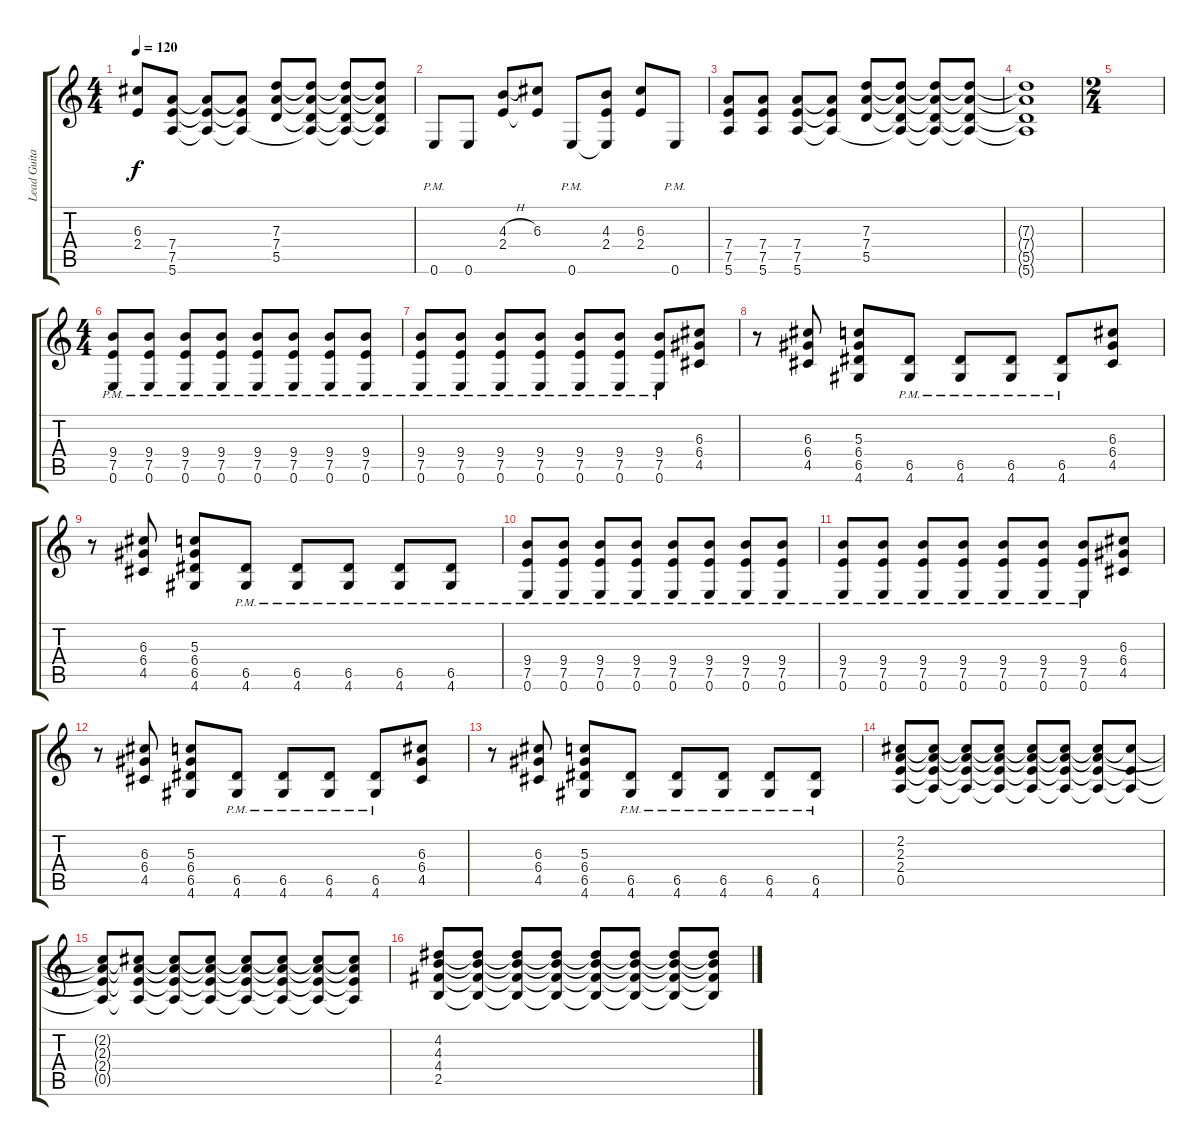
\track ("Lead Guitar" "Lead Guita") {instrument overdrivenguitar}
\staff {score tabs}
\tuning (E4 B3 G3 D3 A2 E2) {hide}
\ts (4 4)
\tempo 120
\clef g2
\ks c
(6.3 2.4).8{dy f} (7.4 7.5 5.6).8 (7.4{t} 7.5{t} 5.6{t}).8 (7.4{t} 7.5{t} 5.6{t}).8 (7.3 7.4 5.5).8 (7.3{t} 7.4{t} 5.5{t} 5.6{t}).8 (7.3{t} 7.4{t} 5.5{t} 5.6{t}).8 (7.3{t} 7.4{t} 5.5{t} 5.6{t}).8 |
0.6{pm}.8 0.6.8 (4.3{h} 2.4).8 (6.3 2.4{t}).8 0.6{pm}.8 (4.3 2.4 0.6{t}).8 (6.3 2.4).8 0.6{pm}.8 |
(7.4 7.5 5.6).8 (7.4 7.5 5.6).8 (7.4 7.5 5.6).8 (7.4{t} 7.5{t} 5.6{t}).8 (7.3 7.4 5.5).8 (7.3{t} 7.4{t} 5.5{t} 5.6{t}).8 (7.3{t} 7.4{t} 5.5{t} 5.6{t}).8 (7.3{t} 7.4{t} 5.5{t} 5.6{t}).8 |
(7.3{t} 7.4{t} 5.5{t} 5.6{t}).1 |
\ts (2 4)
|
\ts (4 4)
(9.4{pm} 7.5{pm} 0.6{pm}).8 (9.4{pm} 7.5{pm} 0.6{pm}).8 (9.4{pm} 7.5{pm} 0.6{pm}).8 (9.4{pm} 7.5{pm} 0.6{pm}).8 (9.4{pm} 7.5{pm} 0.6{pm}).8 (9.4{pm} 7.5{pm} 0.6{pm}).8 (9.4{pm} 7.5{pm} 0.6{pm}).8 (9.4{pm} 7.5{pm} 0.6{pm}).8 |
(9.4{pm} 7.5{pm} 0.6{pm}).8 (9.4{pm} 7.5{pm} 0.6{pm}).8 (9.4{pm} 7.5{pm} 0.6{pm}).8 (9.4{pm} 7.5{pm} 0.6{pm}).8 (9.4{pm} 7.5{pm} 0.6{pm}).8 (9.4{pm} 7.5{pm} 0.6{pm}).8 (9.4{pm} 7.5{pm} 0.6{pm}).8 (6.3 6.4 4.5).8 |
r.8 (6.3 6.4 4.5).8 (5.3 6.4 6.5 4.6).8 (6.5{pm} 4.6{pm}).8 (6.5{pm} 4.6{pm}).8 (6.5{pm} 4.6{pm}).8 (6.5{pm} 4.6{pm}).8 (6.3 6.4 4.5).8 |
r.8 (6.3 6.4 4.5).8 (5.3 6.4 6.5 4.6).8 (6.5{pm} 4.6{pm}).8 (6.5{pm} 4.6{pm}).8 (6.5{pm} 4.6{pm}).8 (6.5{pm} 4.6{pm}).8 (6.5{pm} 4.6{pm}).8 |
(9.4{pm} 7.5{pm} 0.6{pm}).8 (9.4{pm} 7.5{pm} 0.6{pm}).8 (9.4{pm} 7.5{pm} 0.6{pm}).8 (9.4{pm} 7.5{pm} 0.6{pm}).8 (9.4{pm} 7.5{pm} 0.6{pm}).8 (9.4{pm} 7.5{pm} 0.6{pm}).8 (9.4{pm} 7.5{pm} 0.6{pm}).8 (9.4{pm} 7.5{pm} 0.6{pm}).8 |
(9.4{pm} 7.5{pm} 0.6{pm}).8 (9.4{pm} 7.5{pm} 0.6{pm}).8 (9.4{pm} 7.5{pm} 0.6{pm}).8 (9.4{pm} 7.5{pm} 0.6{pm}).8 (9.4{pm} 7.5{pm} 0.6{pm}).8 (9.4{pm} 7.5{pm} 0.6{pm}).8 (9.4{pm} 7.5{pm} 0.6{pm}).8 (6.3 6.4 4.5).8 |
r.8 (6.3 6.4 4.5).8 (5.3 6.4 6.5 4.6).8 (6.5{pm} 4.6{pm}).8 (6.5{pm} 4.6{pm}).8 (6.5{pm} 4.6{pm}).8 (6.5{pm} 4.6{pm}).8 (6.3 6.4 4.5).8 |
r.8 (6.3 6.4 4.5).8 (5.3 6.4 6.5 4.6).8 (6.5{pm} 4.6{pm}).8 (6.5{pm} 4.6{pm}).8 (6.5{pm} 4.6{pm}).8 (6.5{pm} 4.6{pm}).8 (6.5{pm} 4.6{pm}).8 |
(2.2 2.3 2.4 0.5).8 (2.2{t} 2.3{t} 2.4{t} 0.5{t}).8 (2.2{t} 2.3{t} 2.4{t} 0.5{t}).8 (2.2{t} 2.3{t} 2.4{t} 0.5{t}).8 (2.2{t} 2.3{t} 2.4{t} 0.5{t}).8 (2.2{t} 2.3{t} 2.4{t} 0.5{t}).8 (2.2{t} 2.3{t} 2.4{t} 0.5{t}).8 (2.2{t} 2.4{t} 0.5{t}).8 |
(2.2{t} 2.3{t} 2.4{t} 0.5{t}).8 (2.2{t} 2.3{t} 2.4{t} 0.5{t}).8 (2.2{t} 2.3{t} 2.4{t} 0.5{t}).8 (2.2{t} 2.3{t} 2.4{t} 0.5{t}).8 (2.2{t} 2.3{t} 2.4{t} 0.5{t}).8 (2.2{t} 2.3{t} 2.4{t} 0.5{t}).8 (2.2{t} 2.3{t} 2.4{t} 0.5{t}).8 (2.2{t} 2.3{t} 2.4{t} 0.5{t}).8 |
(4.2 4.3 4.4 2.5).8 (4.2{t} 4.3{t} 4.4{t} 2.5{t}).8 (4.2{t} 4.3{t} 4.4{t} 2.5{t}).8 (4.2{t} 4.3{t} 4.4{t} 2.5{t}).8 (4.2{t} 4.3{t} 4.4{t} 2.5{t}).8 (4.2{t} 4.3{t} 4.4{t} 2.5{t}).8 (4.2{t} 4.3{t} 4.4{t} 2.5{t}).8 (4.2{t} 4.3{t} 4.4{t} 2.5{t}).8
